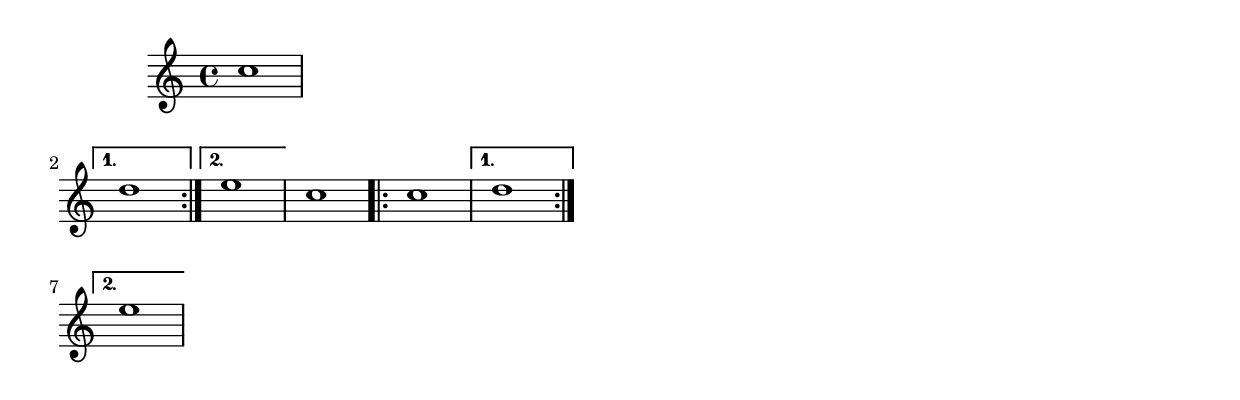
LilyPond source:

#(ly:set-option 'old-relative)
\version "1.9.4"

\header{
texidoc="
Across linebreaks, the left edge of a first and second alternative
bracket should be equal.
"
}

    \paper { raggedright= ##t }

\score  {
\notes
\context Staff\relative c''  {
	\repeat "volta" 2 { c1 \break } \alternative { d e }
	c1
	\repeat "volta" 2 { c1 } \alternative { { d \break}  e }

}
}

